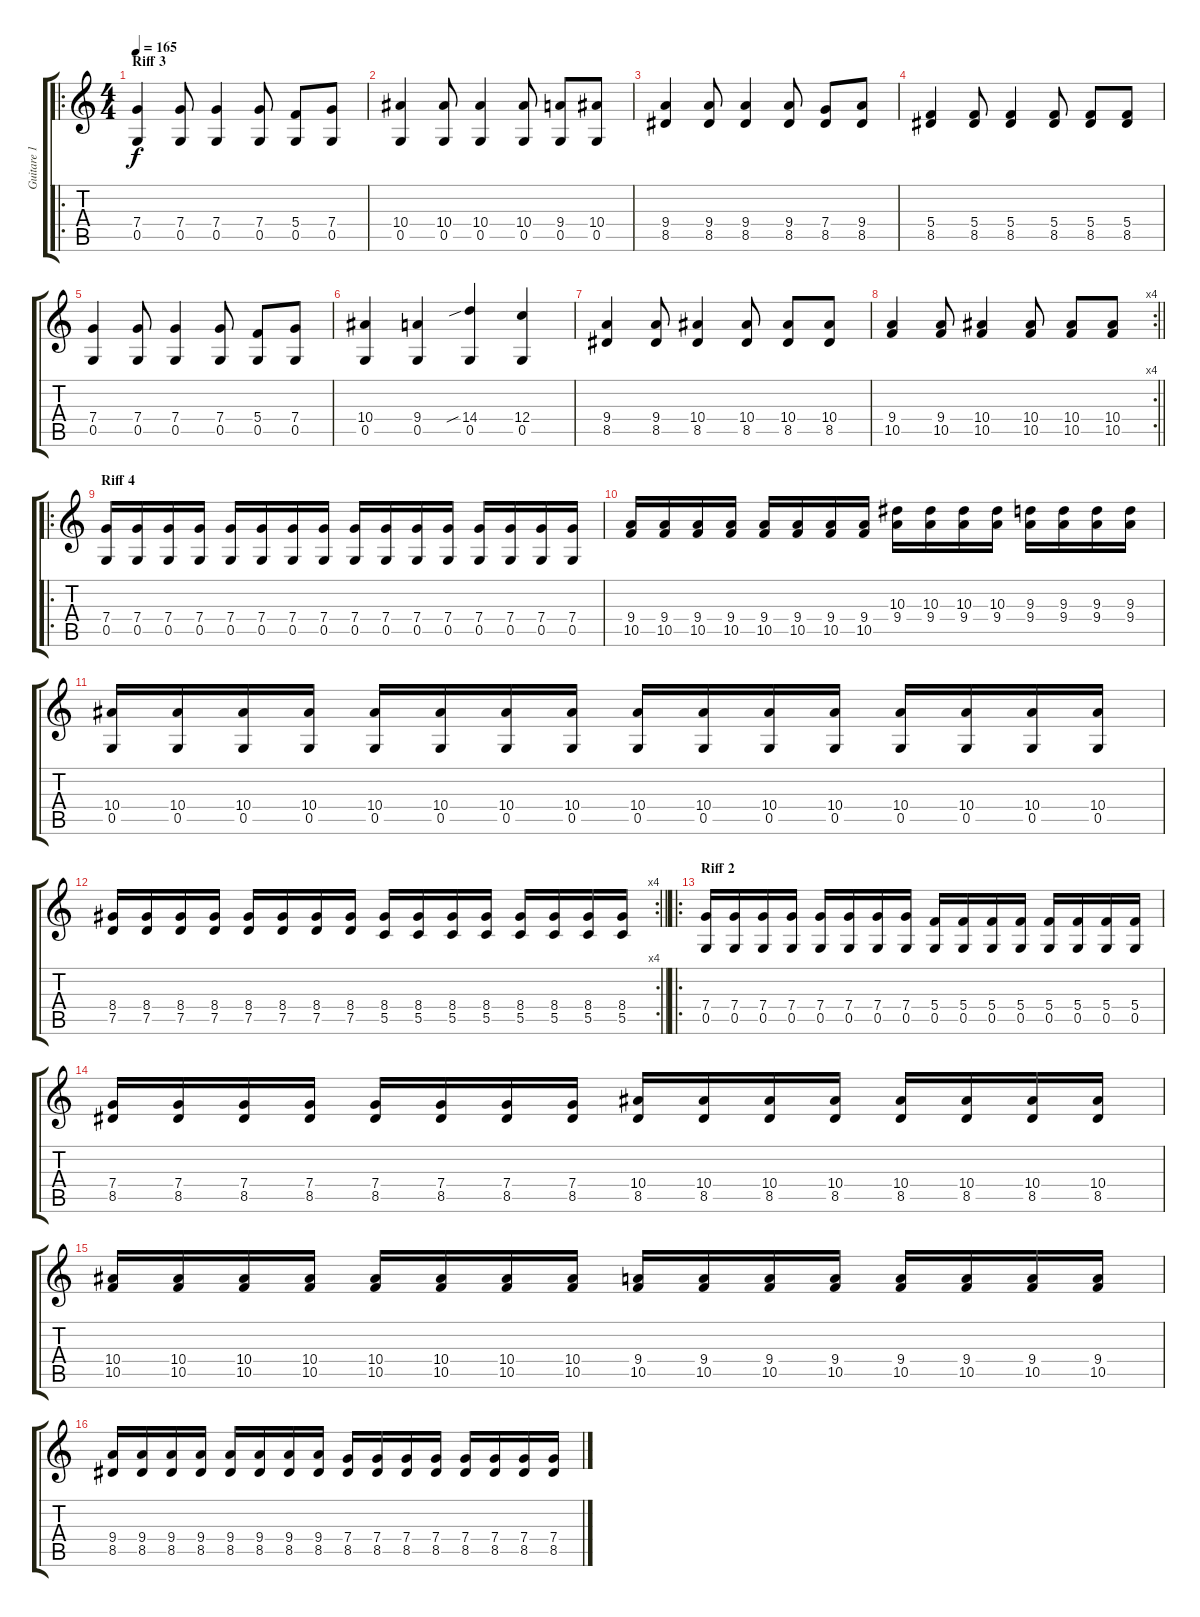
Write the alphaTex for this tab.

\track ("Guitare 1" "Guitare 1") {instrument distortionguitar}
\staff {score tabs}
\tuning (D4 A3 F3 C3 G2 D2) {hide}
\ro
\ts (4 4)
\section ("" "Riff 3")
\tempo 165
\clef g2
\ks c
(7.4 0.5).4{dy f} (7.4 0.5).8 (7.4 0.5).4 (7.4 0.5).8 (5.4 0.5).8 (7.4 0.5).8 |
(10.4 0.5).4 (10.4 0.5).8 (10.4 0.5).4 (10.4 0.5).8 (9.4 0.5).8 (10.4 0.5).8 |
(9.4 8.5).4 (9.4 8.5).8 (9.4 8.5).4 (9.4 8.5).8 (7.4 8.5).8 (9.4 8.5).8 |
(5.4 8.5).4 (5.4 8.5).8 (5.4 8.5).4 (5.4 8.5).8 (5.4 8.5).8 (5.4 8.5).8 |
(7.4 0.5).4 (7.4 0.5).8 (7.4 0.5).4 (7.4 0.5).8 (5.4 0.5).8 (7.4 0.5).8 |
(10.4 0.5).4 (9.4 0.5).4 (14.4{sib} 0.5).4 (12.4 0.5).4 |
(9.4 8.5).4 (9.4 8.5).8 (10.4 8.5).4 (10.4 8.5).8 (10.4 8.5).8 (10.4 8.5).8 |
\rc 4
\barLineRight lightlight
(9.4 10.5).4 (9.4 10.5).8 (10.4 10.5).4 (10.4 10.5).8 (10.4 10.5).8 (10.4 10.5).8 |
\ro
\section ("" "Riff 4")
(7.4 0.5).16 (7.4 0.5).16 (7.4 0.5).16 (7.4 0.5).16 (7.4 0.5).16 (7.4 0.5).16 (7.4 0.5).16 (7.4 0.5).16 (7.4 0.5).16 (7.4 0.5).16 (7.4 0.5).16 (7.4 0.5).16 (7.4 0.5).16 (7.4 0.5).16 (7.4 0.5).16 (7.4 0.5).16 |
(9.4 10.5).16 (9.4 10.5).16 (9.4 10.5).16 (9.4 10.5).16 (9.4 10.5).16 (9.4 10.5).16 (9.4 10.5).16 (9.4 10.5).16 (10.3 9.4).16 (10.3 9.4).16 (10.3 9.4).16 (10.3 9.4).16 (9.3 9.4).16 (9.3 9.4).16 (9.3 9.4).16 (9.3 9.4).16 |
(10.4 0.5).16 (10.4 0.5).16 (10.4 0.5).16 (10.4 0.5).16 (10.4 0.5).16 (10.4 0.5).16 (10.4 0.5).16 (10.4 0.5).16 (10.4 0.5).16 (10.4 0.5).16 (10.4 0.5).16 (10.4 0.5).16 (10.4 0.5).16 (10.4 0.5).16 (10.4 0.5).16 (10.4 0.5).16 |
\rc 4
\barLineRight lightlight
(8.4 7.5).16 (8.4 7.5).16 (8.4 7.5).16 (8.4 7.5).16 (8.4 7.5).16 (8.4 7.5).16 (8.4 7.5).16 (8.4 7.5).16 (8.4 5.5).16 (8.4 5.5).16 (8.4 5.5).16 (8.4 5.5).16 (8.4 5.5).16 (8.4 5.5).16 (8.4 5.5).16 (8.4 5.5).16 |
\ro
\section ("" "Riff 2")
(7.4 0.5).16 (7.4 0.5).16 (7.4 0.5).16 (7.4 0.5).16 (7.4 0.5).16 (7.4 0.5).16 (7.4 0.5).16 (7.4 0.5).16 (5.4 0.5).16 (5.4 0.5).16 (5.4 0.5).16 (5.4 0.5).16 (5.4 0.5).16 (5.4 0.5).16 (5.4 0.5).16 (5.4 0.5).16 |
(7.4 8.5).16 (7.4 8.5).16 (7.4 8.5).16 (7.4 8.5).16 (7.4 8.5).16 (7.4 8.5).16 (7.4 8.5).16 (7.4 8.5).16 (10.4 8.5).16 (10.4 8.5).16 (10.4 8.5).16 (10.4 8.5).16 (10.4 8.5).16 (10.4 8.5).16 (10.4 8.5).16 (10.4 8.5).16 |
(10.4 10.5).16 (10.4 10.5).16 (10.4 10.5).16 (10.4 10.5).16 (10.4 10.5).16 (10.4 10.5).16 (10.4 10.5).16 (10.4 10.5).16 (9.4 10.5).16 (9.4 10.5).16 (9.4 10.5).16 (9.4 10.5).16 (9.4 10.5).16 (9.4 10.5).16 (9.4 10.5).16 (9.4 10.5).16 |
(9.4 8.5).16 (9.4 8.5).16 (9.4 8.5).16 (9.4 8.5).16 (9.4 8.5).16 (9.4 8.5).16 (9.4 8.5).16 (9.4 8.5).16 (7.4 8.5).16 (7.4 8.5).16 (7.4 8.5).16 (7.4 8.5).16 (7.4 8.5).16 (7.4 8.5).16 (7.4 8.5).16 (7.4 8.5).16
